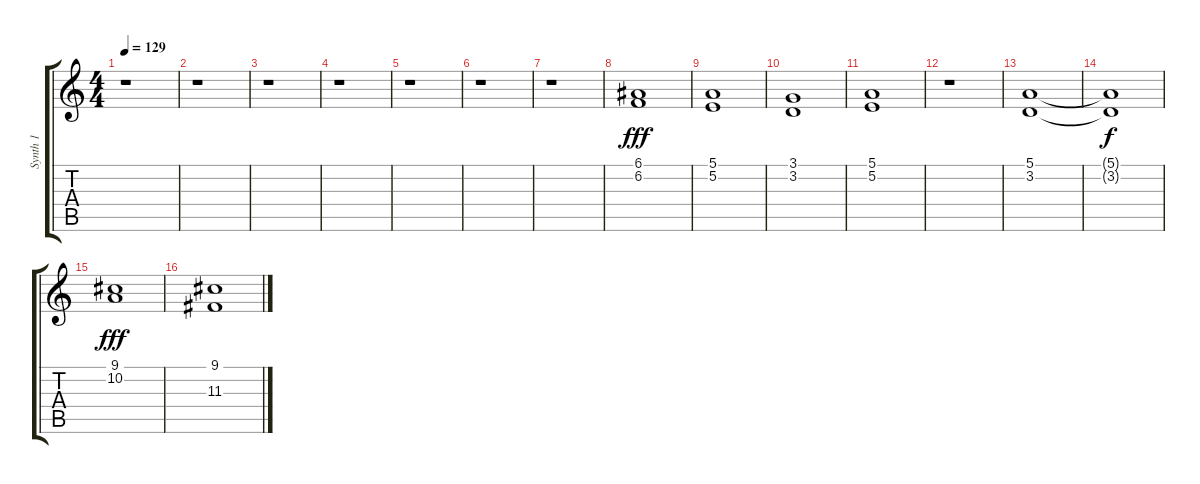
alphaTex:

\track ("Synth 1" "Synth 1") {instrument acousticgrandpiano}
\staff {score tabs}
\tuning (E4 B3 G3 D3 A2 E2) {hide}
\ts (4 4)
\tempo 129
\clef g2
\ks c
r.1{dy fff} |
r.1 |
r.1 |
r.1 |
r.1 |
r.1 |
r.1 |
(6.1 6.2).1 |
(5.1 5.2).1 |
(3.1 3.2).1 |
(5.1 5.2).1 |
r.1 |
(5.1 3.2).1 |
(5.1{t} 3.2{t}).1{dy f} |
(9.1 10.2).1{dy fff} |
(9.1 11.3).1
